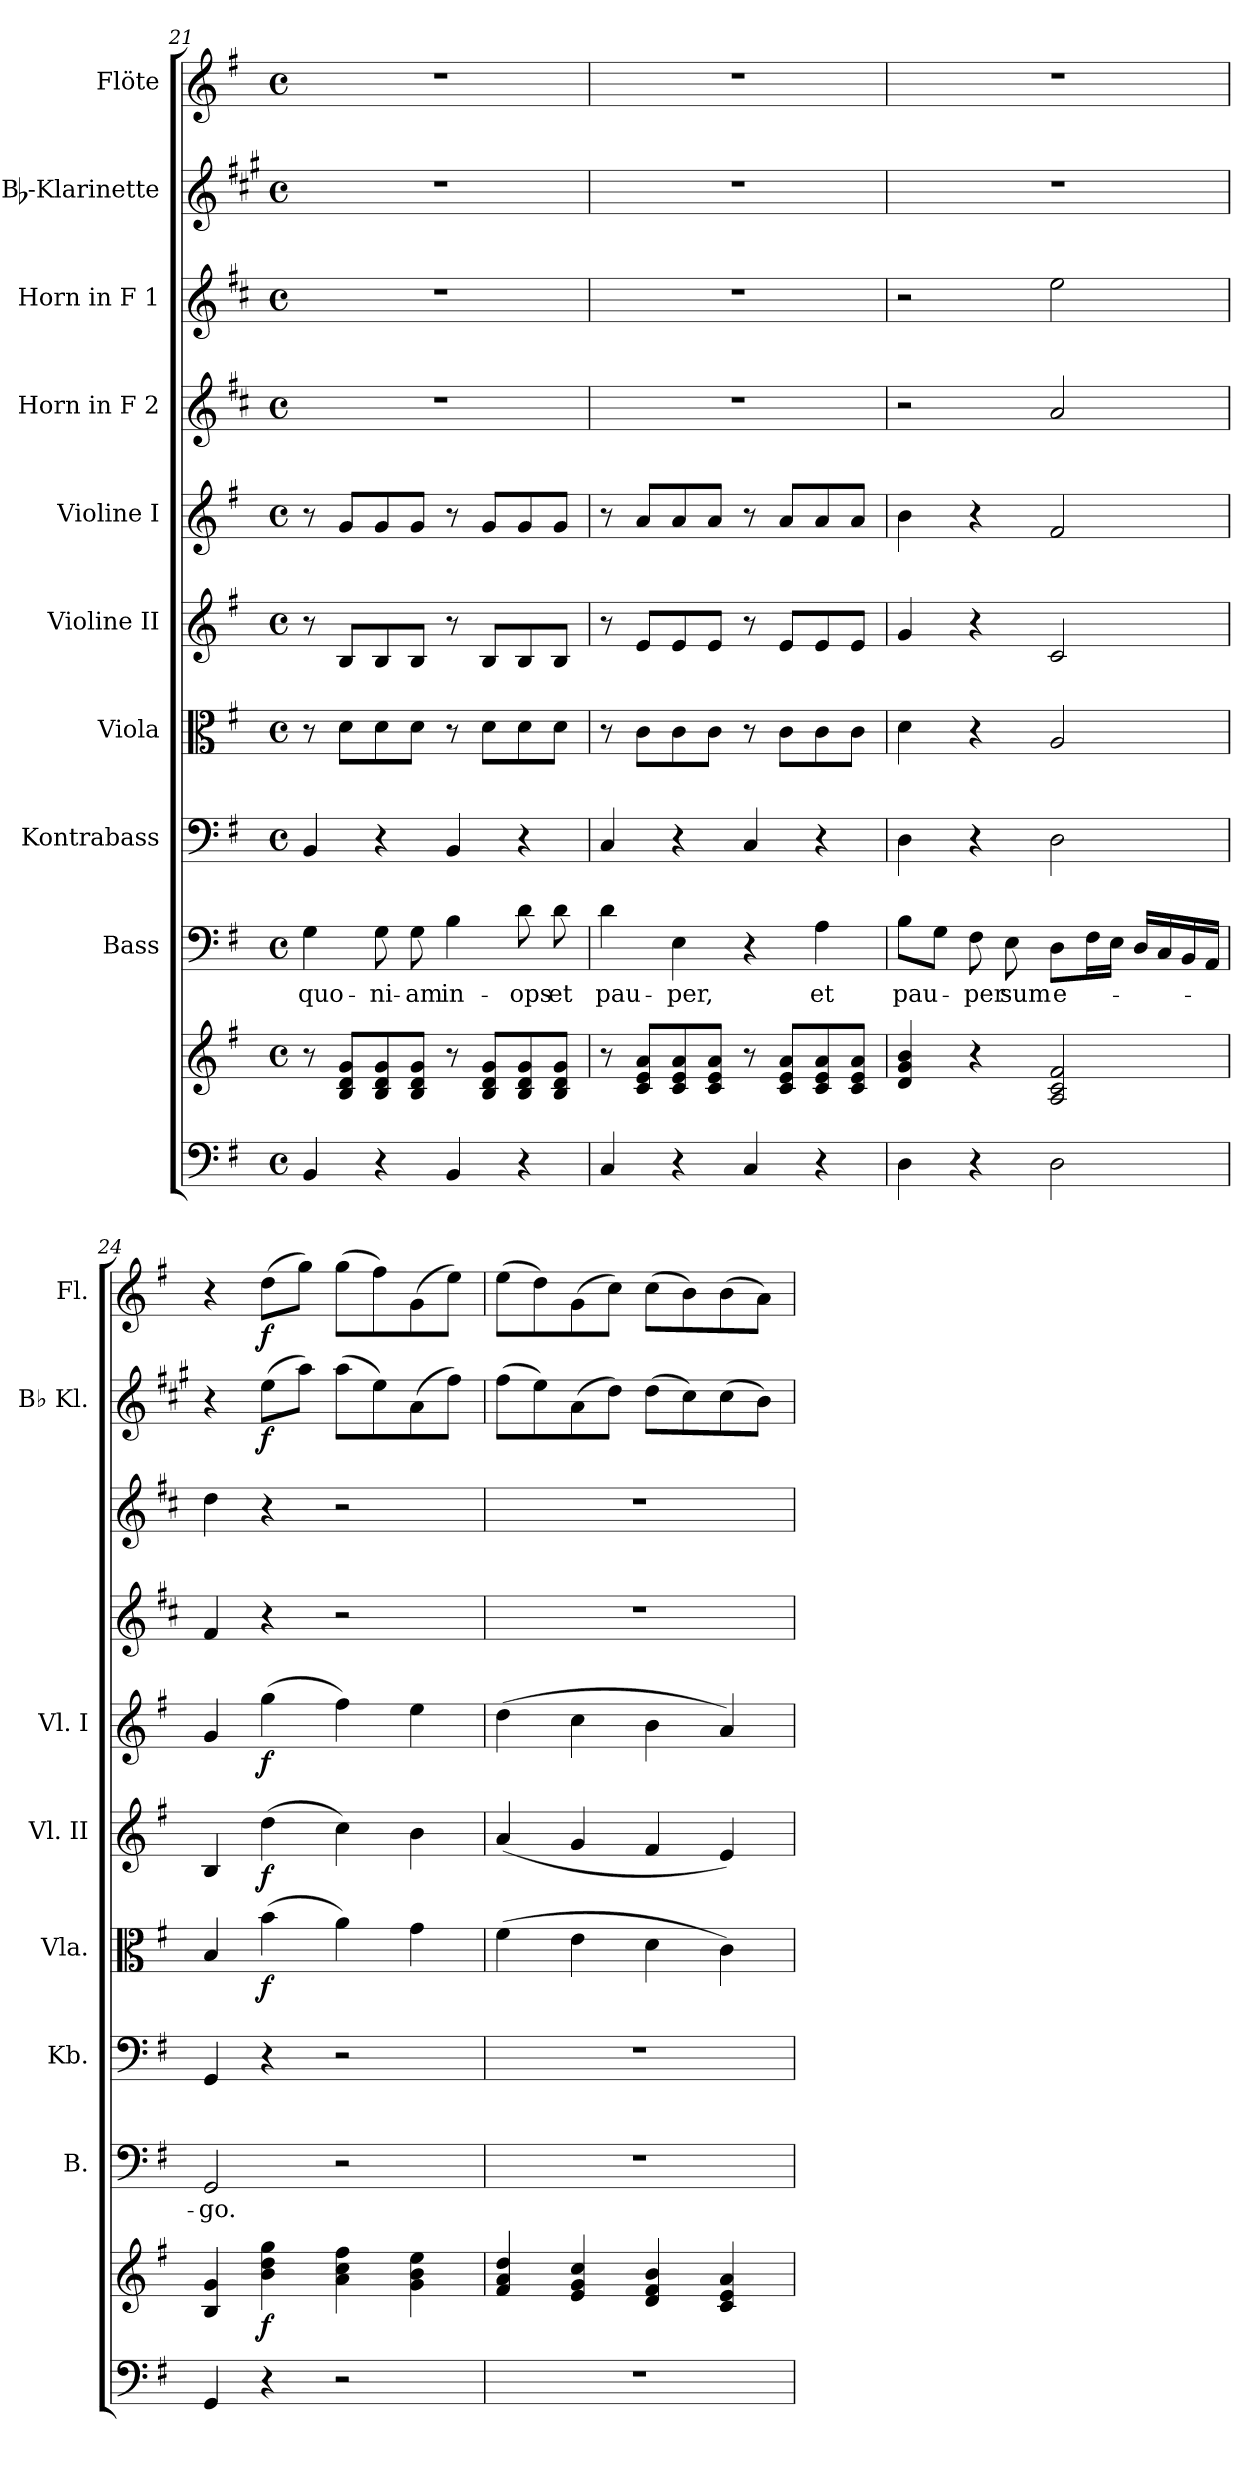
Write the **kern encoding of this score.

**kern	**kern	**dynam	**kern	**text	**kern	**kern	**dynam	**kern	**dynam	**kern	**dynam	**kern	**kern	**kern	**dynam	**kern	**dynam
*part10	*part10	*part10	*part9	*part9	*part8	*part7	*part7	*part6	*part6	*part5	*part5	*part4	*part3	*part2	*part2	*part1	*part1
*staff11	*staff10	*staff10/11	*staff9	*staff9	*staff8	*staff7	*staff7	*staff6	*staff6	*staff5	*staff5	*staff4	*staff3	*staff2	*staff2	*staff1	*staff1
*	*	*	*I"Bass	*	*I"Kontrabass	*I"Viola	*	*I"Violine II	*	*I"Violine I	*	*I"Horn in F 2	*I"Horn in F 1	*I"Bb-Klarinette	*	*I"Flöte	*
*	*	*	*I'B.	*	*I'Kb.	*I'Vla.	*	*I'Vl. II	*	*I'Vl. I	*	*	*	*I'Bb Kl.	*	*I'Fl.	*
!!LO:PB:g=z
*clefF4	*clefG2	*	*clefF4	*	*clefF4	*clefC3	*	*clefG2	*	*clefG2	*	*clefG2	*clefG2	*clefG2	*	*clefG2	*
*	*	*	*	*	*ITrd7c12	*	*	*	*	*	*	*ITrd4c7	*ITrd4c7	*ITrd1c2	*	*	*
*k[f#]	*k[f#]	*	*k[f#]	*	*k[f#]	*k[f#]	*	*k[f#]	*	*k[f#]	*	*k[f#]	*k[f#]	*k[f#]	*	*k[f#]	*
*G:	*G:	*	*G:	*	*G:	*G:	*	*G:	*	*G:	*	*G:	*G:	*G:	*	*G:	*
*M4/4	*M4/4	*	*M4/4	*	*M4/4	*M4/4	*	*M4/4	*	*M4/4	*	*M4/4	*M4/4	*M4/4	*	*M4/4	*
*met(c)	*met(c)	*	*met(c)	*	*met(c)	*met(c)	*	*met(c)	*	*met(c)	*	*met(c)	*met(c)	*met(c)	*	*met(c)	*
=21	=21	=21	=21	=21	=21	=21	=21	=21	=21	=21	=21	=21	=21	=21	=21	=21	=21
!	!	!	!	!LO:LY:b	!	!	!	!	!	!	!	!	!	!	!	!	!
4BB/	8r	.	4G\	quo-	4BBB/	8r	.	8r	.	8r	.	1r	1r	1r	.	1r	.
.	8B/ 8d/ 8g/L	.	.	.	.	8d\L	.	8B/L	.	8g/L	.	.	.	.	.	.	.
!	!	!	!	!LO:LY:b	!	!	!	!	!	!	!	!	!	!	!	!	!
4r	8B/ 8d/ 8g/	.	8G\	-ni-	4r	8d\	.	8B/	.	8g/	.	.	.	.	.	.	.
!	!	!	!	!LO:LY:b	!	!	!	!	!	!	!	!	!	!	!	!	!
.	8B/ 8d/ 8g/J	.	8G\	-am	.	8d\J	.	8B/J	.	8g/J	.	.	.	.	.	.	.
!	!	!	!	!LO:LY:b	!	!	!	!	!	!	!	!	!	!	!	!	!
4BB/	8r	.	4B\	in-	4BBB/	8r	.	8r	.	8r	.	.	.	.	.	.	.
.	8B/ 8d/ 8g/L	.	.	.	.	8d\L	.	8B/L	.	8g/L	.	.	.	.	.	.	.
!	!	!	!	!LO:LY:b	!	!	!	!	!	!	!	!	!	!	!	!	!
4r	8B/ 8d/ 8g/	.	8d\	-ops	4r	8d\	.	8B/	.	8g/	.	.	.	.	.	.	.
!	!	!	!	!LO:LY:b	!	!	!	!	!	!	!	!	!	!	!	!	!
.	8B/ 8d/ 8g/J	.	8d\	et	.	8d\J	.	8B/J	.	8g/J	.	.	.	.	.	.	.
=22	=22	=22	=22	=22	=22	=22	=22	=22	=22	=22	=22	=22	=22	=22	=22	=22	=22
!	!	!	!	!LO:LY:b	!	!	!	!	!	!	!	!	!	!	!	!	!
4C/	8r	.	4d\	pau-	4CC/	8r	.	8r	.	8r	.	1r	1r	1r	.	1r	.
.	8c/ 8e/ 8a/L	.	.	.	.	8c\L	.	8e/L	.	8a/L	.	.	.	.	.	.	.
!	!	!	!	!LO:LY:b	!	!	!	!	!	!	!	!	!	!	!	!	!
4r	8c/ 8e/ 8a/	.	4E\	-per,	4r	8c\	.	8e/	.	8a/	.	.	.	.	.	.	.
.	8c/ 8e/ 8a/J	.	.	.	.	8c\J	.	8e/J	.	8a/J	.	.	.	.	.	.	.
4C/	8r	.	4r	.	4CC/	8r	.	8r	.	8r	.	.	.	.	.	.	.
.	8c/ 8e/ 8a/L	.	.	.	.	8c\L	.	8e/L	.	8a/L	.	.	.	.	.	.	.
!	!	!	!	!LO:LY:b	!	!	!	!	!	!	!	!	!	!	!	!	!
4r	8c/ 8e/ 8a/	.	4A\	et	4r	8c\	.	8e/	.	8a/	.	.	.	.	.	.	.
.	8c/ 8e/ 8a/J	.	.	.	.	8c\J	.	8e/J	.	8a/J	.	.	.	.	.	.	.
=23	=23	=23	=23	=23	=23	=23	=23	=23	=23	=23	=23	=23	=23	=23	=23	=23	=23
!	!	!	!	!LO:LY:b	!	!	!	!	!	!	!	!	!	!	!	!	!
4D\	4d/ 4g/ 4b/	.	8B\L	pau-	4DD\	4d\	.	4g/	.	4b\	.	2r	2r	1r	.	1r	.
.	.	.	8G\J	.	.	.	.	.	.	.	.	.	.	.	.	.	.
!	!	!	!	!LO:LY:b	!	!	!	!	!	!	!	!	!	!	!	!	!
4r	4r	.	8F#\	-per	4r	4r	.	4r	.	4r	.	.	.	.	.	.	.
!	!	!	!	!LO:LY:b	!	!	!	!	!	!	!	!	!	!	!	!	!
.	.	.	8E\	sum	.	.	.	.	.	.	.	.	.	.	.	.	.
!	!	!	!	!LO:LY:b	!	!	!	!	!	!	!	!	!	!	!	!	!
2D\	2A/ 2c/ 2f#/	.	8D\L	e-	2DD\	2A/	.	2c/	.	2f#/	.	2d/	2a\	.	.	.	.
.	.	.	16F#\L	.	.	.	.	.	.	.	.	.	.	.	.	.	.
.	.	.	16E\JJ	.	.	.	.	.	.	.	.	.	.	.	.	.	.
.	.	.	16D/LL	.	.	.	.	.	.	.	.	.	.	.	.	.	.
.	.	.	16C/	.	.	.	.	.	.	.	.	.	.	.	.	.	.
.	.	.	16BB/	.	.	.	.	.	.	.	.	.	.	.	.	.	.
.	.	.	16AA/JJ	.	.	.	.	.	.	.	.	.	.	.	.	.	.
!!LO:PB:g=z
=24	=24	=24	=24	=24	=24	=24	=24	=24	=24	=24	=24	=24	=24	=24	=24	=24	=24
!	!	!	!	!LO:LY:b	!	!	!	!	!	!	!	!	!	!	!	!	!
4GG/	4B/ 4g/	.	2GG/	-go.	4GGG/	4B/	.	4B/	.	4g/	.	4B/	4g\	4r	.	4r	.
!	!	!LO:DY:b	!	!	!	!	!LO:DY:b	!	!LO:DY:b	!	!LO:DY:b	!	!	!	!LO:DY:b	!	!LO:DY:b
4r	4b\ 4dd\ 4gg\	f	.	.	4r	(>4b\	f	(>4dd\	f	(>4gg\	f	4r	4r	(>8dd\L	f	(>8dd\L	f
.	.	.	.	.	.	.	.	.	.	.	.	.	.	8gg\J)	.	8gg\J)	.
2r	4a\ 4cc\ 4ff#\	.	2r	.	2r	4a\)	.	4cc\)	.	4ff#\)	.	2r	2r	(>8gg\L	.	(>8gg\L	.
.	.	.	.	.	.	.	.	.	.	.	.	.	.	8dd\)	.	8ff#\)	.
.	4g\ 4b\ 4ee\	.	.	.	.	4g\	.	4b\	.	4ee\	.	.	.	(>8g\	.	(>8g\	.
.	.	.	.	.	.	.	.	.	.	.	.	.	.	8ee\J)	.	8ee\J)	.
=25	=25	=25	=25	=25	=25	=25	=25	=25	=25	=25	=25	=25	=25	=25	=25	=25	=25
1r	4f#/ 4a/ 4dd/	.	1r	.	1r	(>4f#\	.	(<4a/	.	(>4dd\	.	1r	1r	(>8ee\L	.	(>8ee\L	.
.	.	.	.	.	.	.	.	.	.	.	.	.	.	8dd\)	.	8dd\)	.
.	4e/ 4g/ 4cc/	.	.	.	.	4e\	.	4g/	.	4cc\	.	.	.	(>8g\	.	(>8g\	.
.	.	.	.	.	.	.	.	.	.	.	.	.	.	8cc\J)	.	8cc\J)	.
.	4d/ 4f#/ 4b/	.	.	.	.	4d\	.	4f#/	.	4b\	.	.	.	(>8cc\L	.	(>8cc\L	.
.	.	.	.	.	.	.	.	.	.	.	.	.	.	8b\)	.	8b\)	.
.	4c/ 4e/ 4a/	.	.	.	.	4c\)	.	4e/)	.	4a/)	.	.	.	(>8b\	.	(>8b\	.
.	.	.	.	.	.	.	.	.	.	.	.	.	.	8a\J)	.	8a\J)	.
=	=	=	=	=	=	=	=	=	=	=	=	=	=	=	=	=	=
*-	*-	*-	*-	*-	*-	*-	*-	*-	*-	*-	*-	*-	*-	*-	*-	*-	*-
